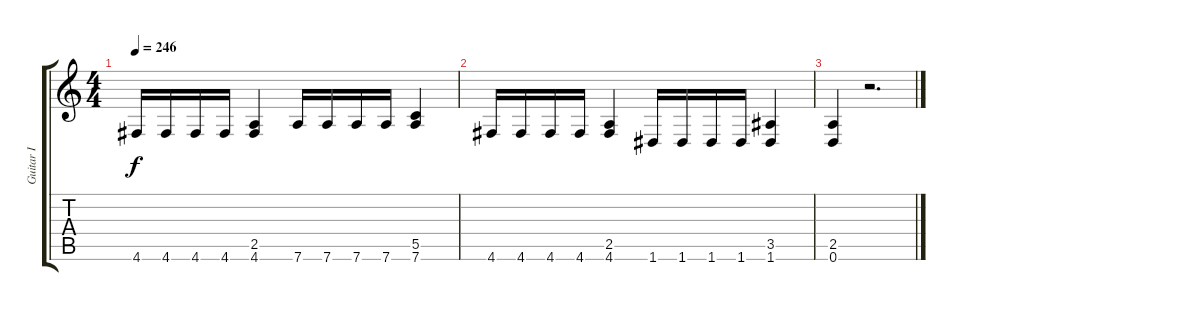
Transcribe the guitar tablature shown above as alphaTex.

\track ("Guitar I" "Guitar I") {instrument distortionguitar}
\staff {score tabs}
\tuning (D4 A3 F3 C3 G2 D2) {hide}
\ts (4 4)
\tempo 246
\clef g2
\ks c
4.6.16{dy f} 4.6.16 4.6.16 4.6.16 (2.5 4.6).4 7.6.16 7.6.16 7.6.16 7.6.16 (5.5 7.6).4 |
4.6.16 4.6.16 4.6.16 4.6.16 (2.5 4.6).4 1.6.16 1.6.16 1.6.16 1.6.16 (3.5 1.6).4 |
(2.5 0.6).4 r.2{d}
